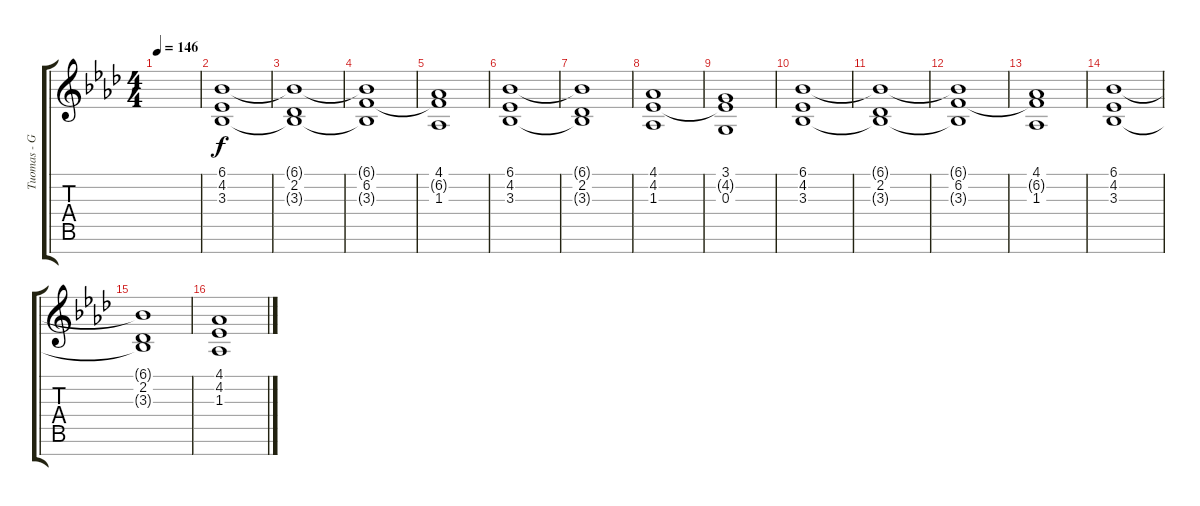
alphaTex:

\track ("Tuomas - Goblins" "Tuomas - G") {instrument fx6goblins}
\staff {score tabs}
\tuning (E4 B3 G3 D3 A2 E2 B1) {hide}
\ts (4 4)
\tempo 146
\clef g2
\ks fminor
|
(6.1 4.2 3.3).1 |
(6.1{t} 2.2 3.3{t}).1 |
(6.1{t} 6.2 3.3{t}).1 |
(4.1 6.2{t} 1.3).1 |
(6.1 4.2 3.3).1 |
(6.1{t} 2.2 3.3{t}).1 |
(4.1 4.2 1.3).1 |
(3.1 4.2{t} 0.3).1 |
(6.1 4.2 3.3).1 |
(6.1{t} 2.2 3.3{t}).1 |
(6.1{t} 6.2 3.3{t}).1 |
(4.1 6.2{t} 1.3).1 |
(6.1 4.2 3.3).1 |
(6.1{t} 2.2 3.3{t}).1 |
(4.1 4.2 1.3).1
